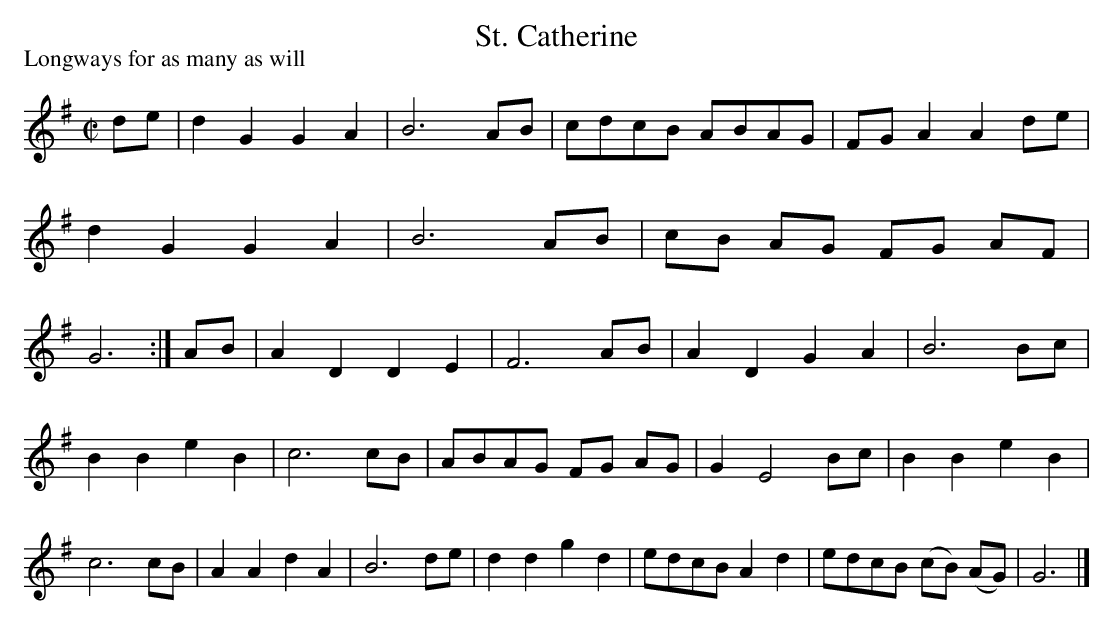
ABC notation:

X:1
T: St. Catherine
P: Longways for as many as will
M: C|
L: 1/8
K:G
de |\
d2G2 G2A2 | B6 AB | cdcB ABAG | FGA2 A2de |\
d2G2 G2A2 | B6 AB | cB AG FG AF | G6 :|\
AB |\
A2D2 D2E2 | F6 AB | A2D2 G2A2 | B6 Bc |
B2B2 e2B2 | c6 cB | ABAG FG AG | G2 E4 Bc |\
B2B2 e2B2 | c6 cB | A2A2 d2A2 | B6 de |\
d2d2 g2d2 | edcB A2d2 | edcB (cB) (AG) | G6 |]
